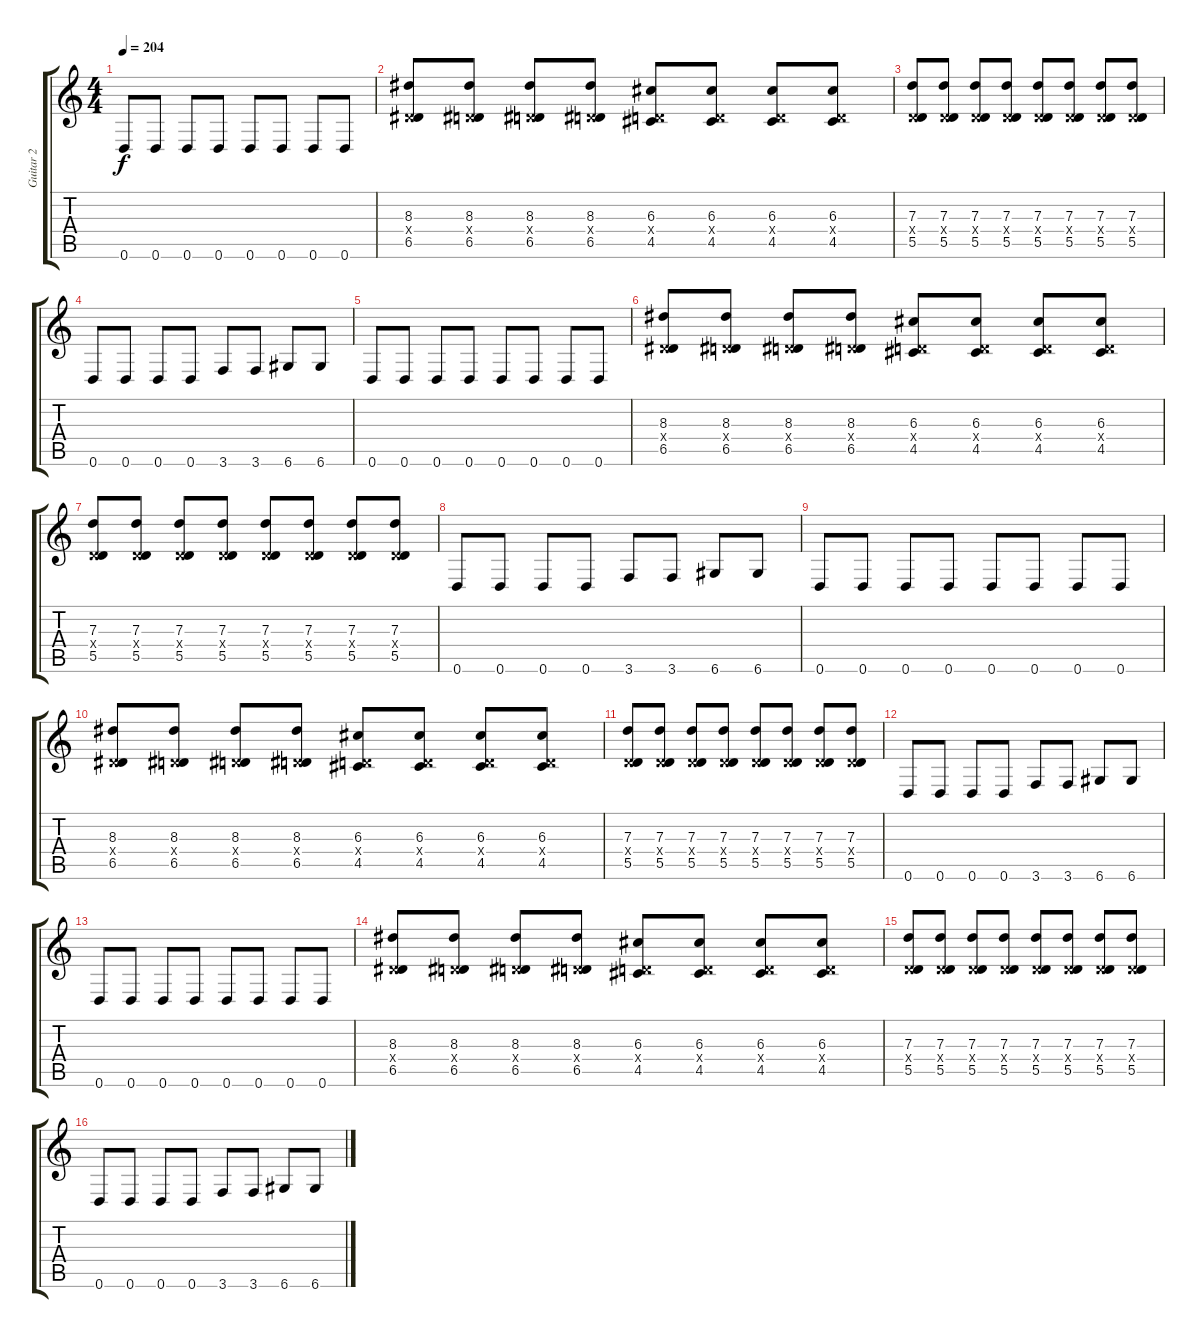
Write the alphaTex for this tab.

\track ("Guitar 2" "Guitar 2") {instrument distortionguitar}
\staff {score tabs}
\tuning (E4 B3 G3 D3 A2 D2) {hide}
\ts (4 4)
\tempo 204
\clef g2
\ks c
0.6.8{dy f} 0.6.8 0.6.8 0.6.8 0.6.8 0.6.8 0.6.8 0.6.8 |
(8.3 0.4{x} 6.5).8 (8.3 0.4{x} 6.5).8 (8.3 0.4{x} 6.5).8 (8.3 0.4{x} 6.5).8 (6.3 0.4{x} 4.5).8 (6.3 0.4{x} 4.5).8 (6.3 0.4{x} 4.5).8 (6.3 0.4{x} 4.5).8 |
(7.3 0.4{x} 5.5).8 (7.3 0.4{x} 5.5).8 (7.3 0.4{x} 5.5).8 (7.3 0.4{x} 5.5).8 (7.3 0.4{x} 5.5).8 (7.3 0.4{x} 5.5).8 (7.3 0.4{x} 5.5).8 (7.3 0.4{x} 5.5).8 |
0.6.8 0.6.8 0.6.8 0.6.8 3.6.8 3.6.8 6.6.8 6.6.8 |
0.6.8 0.6.8 0.6.8 0.6.8 0.6.8 0.6.8 0.6.8 0.6.8 |
(8.3 0.4{x} 6.5).8 (8.3 0.4{x} 6.5).8 (8.3 0.4{x} 6.5).8 (8.3 0.4{x} 6.5).8 (6.3 0.4{x} 4.5).8 (6.3 0.4{x} 4.5).8 (6.3 0.4{x} 4.5).8 (6.3 0.4{x} 4.5).8 |
(7.3 0.4{x} 5.5).8 (7.3 0.4{x} 5.5).8 (7.3 0.4{x} 5.5).8 (7.3 0.4{x} 5.5).8 (7.3 0.4{x} 5.5).8 (7.3 0.4{x} 5.5).8 (7.3 0.4{x} 5.5).8 (7.3 0.4{x} 5.5).8 |
0.6.8 0.6.8 0.6.8 0.6.8 3.6.8 3.6.8 6.6.8 6.6.8 |
0.6.8 0.6.8 0.6.8 0.6.8 0.6.8 0.6.8 0.6.8 0.6.8 |
(8.3 0.4{x} 6.5).8 (8.3 0.4{x} 6.5).8 (8.3 0.4{x} 6.5).8 (8.3 0.4{x} 6.5).8 (6.3 0.4{x} 4.5).8 (6.3 0.4{x} 4.5).8 (6.3 0.4{x} 4.5).8 (6.3 0.4{x} 4.5).8 |
(7.3 0.4{x} 5.5).8 (7.3 0.4{x} 5.5).8 (7.3 0.4{x} 5.5).8 (7.3 0.4{x} 5.5).8 (7.3 0.4{x} 5.5).8 (7.3 0.4{x} 5.5).8 (7.3 0.4{x} 5.5).8 (7.3 0.4{x} 5.5).8 |
0.6.8 0.6.8 0.6.8 0.6.8 3.6.8 3.6.8 6.6.8 6.6.8 |
0.6.8 0.6.8 0.6.8 0.6.8 0.6.8 0.6.8 0.6.8 0.6.8 |
(8.3 0.4{x} 6.5).8 (8.3 0.4{x} 6.5).8 (8.3 0.4{x} 6.5).8 (8.3 0.4{x} 6.5).8 (6.3 0.4{x} 4.5).8 (6.3 0.4{x} 4.5).8 (6.3 0.4{x} 4.5).8 (6.3 0.4{x} 4.5).8 |
(7.3 0.4{x} 5.5).8 (7.3 0.4{x} 5.5).8 (7.3 0.4{x} 5.5).8 (7.3 0.4{x} 5.5).8 (7.3 0.4{x} 5.5).8 (7.3 0.4{x} 5.5).8 (7.3 0.4{x} 5.5).8 (7.3 0.4{x} 5.5).8 |
0.6.8 0.6.8 0.6.8 0.6.8 3.6.8 3.6.8 6.6.8 6.6.8
